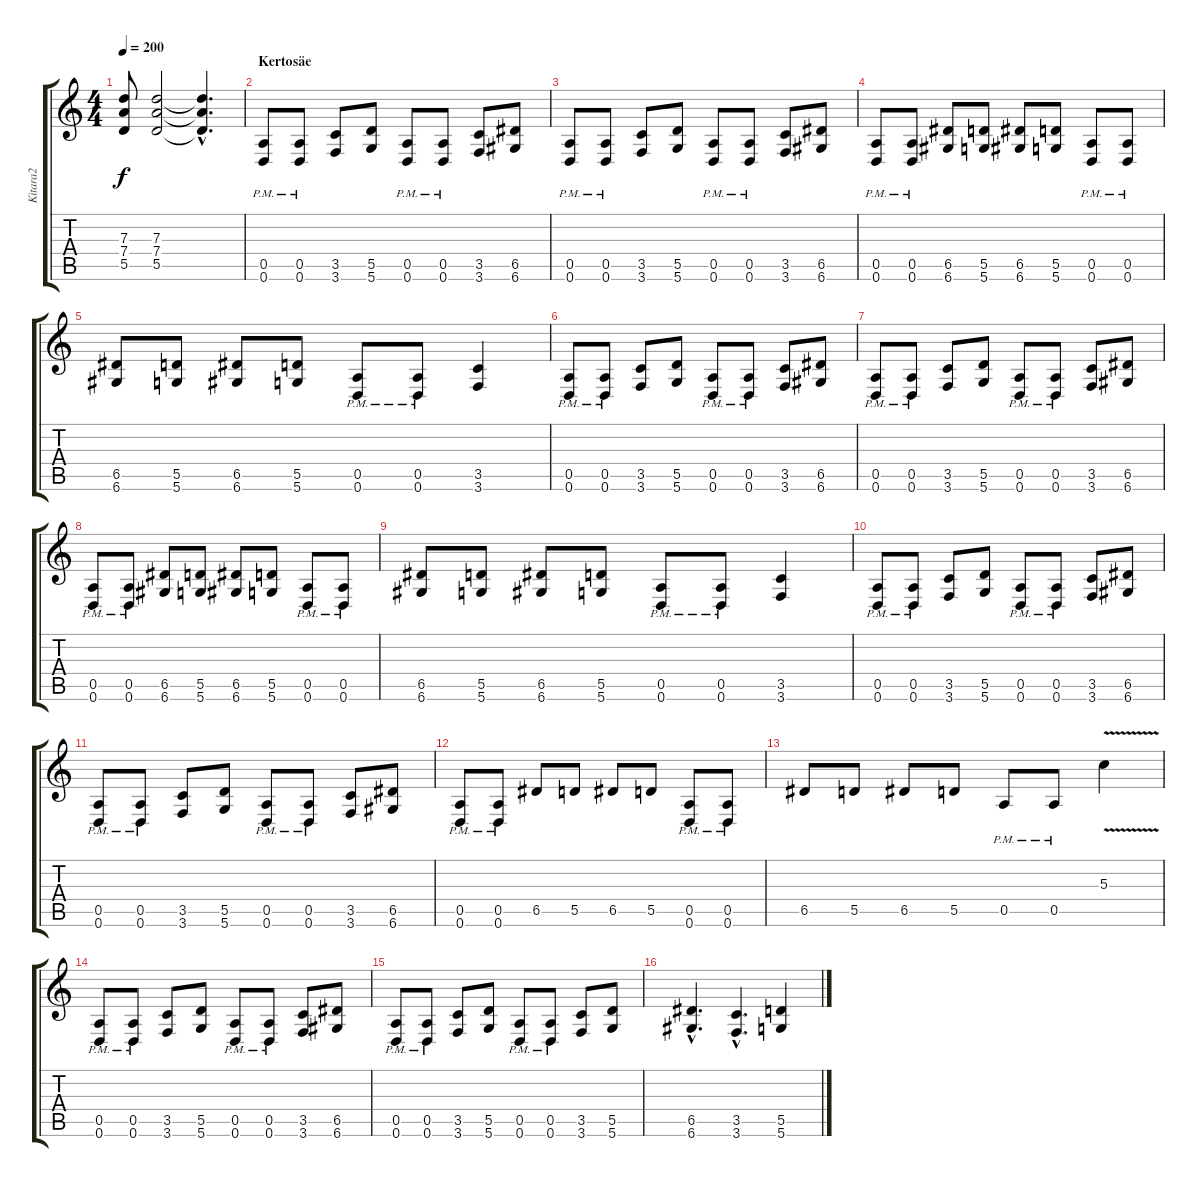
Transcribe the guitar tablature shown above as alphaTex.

\track ("Kitara2" "Kitara2") {instrument distortionguitar}
\staff {score tabs}
\tuning (E4 B3 G3 D3 A2 D2) {hide}
\ts (4 4)
\tempo 200
\clef g2
\ks c
(7.3 7.4 5.5).8{dy f} (7.3 7.4 5.5).2 (7.3{hac t} 7.4{hac t} 5.5{hac t}).4{d} |
\section ("" "Kertosäe")
(0.5{pm} 0.6{pm}).8{instrument distortionguitar} (0.5{pm} 0.6{pm}).8 (3.5 3.6).8 (5.5 5.6).8 (0.5{pm} 0.6{pm}).8 (0.5{pm} 0.6{pm}).8 (3.5 3.6).8 (6.5 6.6).8 |
(0.5{pm} 0.6{pm}).8 (0.5{pm} 0.6{pm}).8 (3.5 3.6).8 (5.5 5.6).8 (0.5{pm} 0.6{pm}).8 (0.5{pm} 0.6{pm}).8 (3.5 3.6).8 (6.5 6.6).8 |
(0.5{pm} 0.6{pm}).8 (0.5{pm} 0.6{pm}).8 (6.5 6.6).8 (5.5 5.6).8 (6.5 6.6).8 (5.5 5.6).8 (0.5{pm} 0.6{pm}).8 (0.5{pm} 0.6{pm}).8 |
(6.5 6.6).8 (5.5 5.6).8 (6.5 6.6).8 (5.5 5.6).8 (0.5{pm} 0.6{pm}).8 (0.5{pm} 0.6{pm}).8 (3.5 3.6).4 |
(0.5{pm} 0.6{pm}).8 (0.5{pm} 0.6{pm}).8 (3.5 3.6).8 (5.5 5.6).8 (0.5{pm} 0.6{pm}).8 (0.5{pm} 0.6{pm}).8 (3.5 3.6).8 (6.5 6.6).8 |
(0.5{pm} 0.6{pm}).8 (0.5{pm} 0.6{pm}).8 (3.5 3.6).8 (5.5 5.6).8 (0.5{pm} 0.6{pm}).8 (0.5{pm} 0.6{pm}).8 (3.5 3.6).8 (6.5 6.6).8 |
(0.5{pm} 0.6{pm}).8 (0.5{pm} 0.6{pm}).8 (6.5 6.6).8 (5.5 5.6).8 (6.5 6.6).8 (5.5 5.6).8 (0.5{pm} 0.6{pm}).8 (0.5{pm} 0.6{pm}).8 |
(6.5 6.6).8 (5.5 5.6).8 (6.5 6.6).8 (5.5 5.6).8 (0.5{pm} 0.6{pm}).8 (0.5{pm} 0.6{pm}).8 (3.5 3.6).4 |
(0.5{pm} 0.6{pm}).8 (0.5{pm} 0.6{pm}).8 (3.5 3.6).8 (5.5 5.6).8 (0.5{pm} 0.6{pm}).8 (0.5{pm} 0.6{pm}).8 (3.5 3.6).8 (6.5 6.6).8 |
(0.5{pm} 0.6{pm}).8 (0.5{pm} 0.6{pm}).8 (3.5 3.6).8 (5.5 5.6).8 (0.5{pm} 0.6{pm}).8 (0.5{pm} 0.6{pm}).8 (3.5 3.6).8 (6.5 6.6).8 |
(0.5{pm} 0.6{pm}).8 (0.5{pm} 0.6{pm}).8 6.5.8 5.5.8 6.5.8 5.5.8 (0.5{pm} 0.6{pm}).8 (0.5{pm} 0.6{pm}).8 |
6.5.8 5.5.8 6.5.8 5.5.8 0.5{pm}.8 0.5{pm}.8 5.3{v}.4{instrument guitarharmonics} |
(0.5{pm} 0.6{pm}).8{instrument distortionguitar} (0.5{pm} 0.6{pm}).8 (3.5 3.6).8 (5.5 5.6).8 (0.5{pm} 0.6{pm}).8 (0.5{pm} 0.6{pm}).8 (3.5 3.6).8 (6.5 6.6).8 |
(0.5{pm} 0.6{pm}).8 (0.5{pm} 0.6{pm}).8 (3.5 3.6).8 (5.5 5.6).8 (0.5{pm} 0.6{pm}).8 (0.5{pm} 0.6{pm}).8 (3.5 3.6).8 (5.5 5.6).8 |
(6.5{hac} 6.6{hac}).4{d} (3.5{hac} 3.6{hac}).4{d} (5.5 5.6).4
